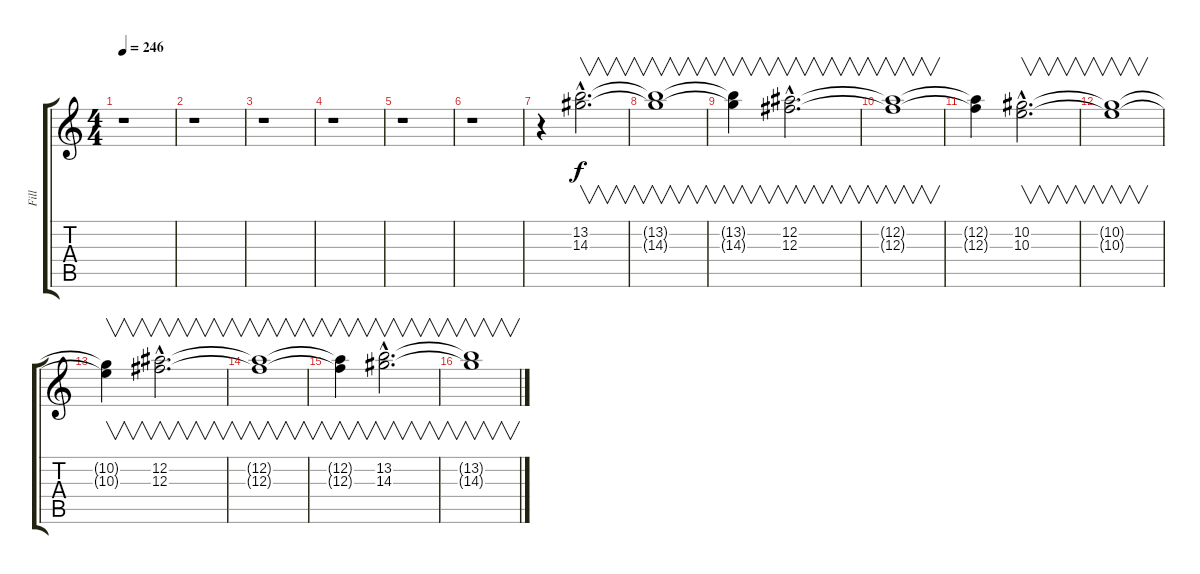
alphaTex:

\track ("Fill" "Fill") {instrument overdrivenguitar}
\staff {score tabs}
\tuning (Eb4 Bb3 Gb3 Db3 Ab2 Eb2) {hide}
\ts (4 4)
\tempo 246
\clef g2
\ks c
r.1{dy f} |
r.1 |
r.1 |
r.1 |
r.1 |
r.1 |
r.4 (13.2{hac} 14.3{hac}).2{v d} |
(13.2{t} 14.3{t}).1{v} |
(13.2{t} 14.3{t}).4{v} (12.2{hac} 12.3{hac}).2{v d} |
(12.2{t} 12.3{t}).1{v} |
(12.2{t} 12.3{t}).4 (10.2{hac} 10.3{hac}).2{v d} |
(10.2{t} 10.3{t}).1{v} |
(10.2{t} 10.3{t}).4{v} (12.2{hac} 12.3{hac}).2{v d} |
(12.2{t} 12.3{t}).1{v} |
(12.2{t} 12.3{t}).4{v} (13.2{hac} 14.3{hac}).2{v d} |
(13.2{t} 14.3{t}).1{v}
